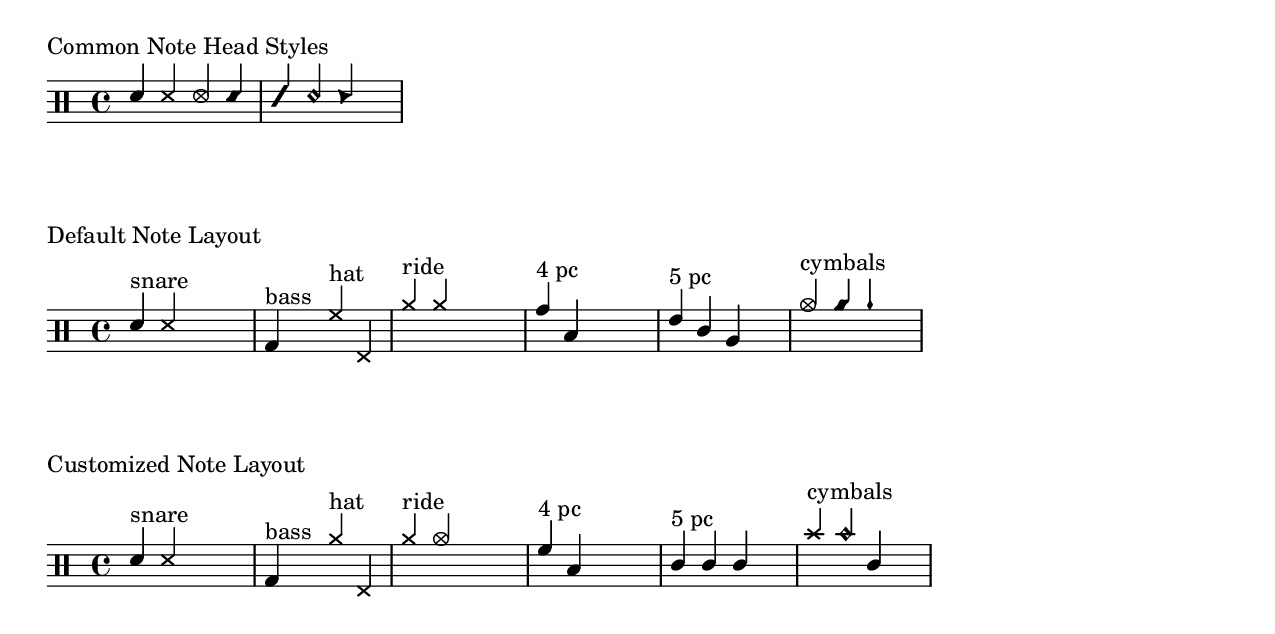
\version "2.18.2"

% ===========================================================================%
%                       Customized Drum Notations                            %
%                                                                            %
%  Taken from The Lilypond Cookbook blog:                                    %
%  http://lilypond-cookbook.tumblr.com/post/75485862838/drum-music-template  %
% ===========================================================================%
#(define mydrums '(
                    ( ridecymbal    cross    #f   5)
                    ( ridecymbala   xcircle  #f   5)
                    ( crashcymbal   cross    #f   6)
                    ( splashcymbal  harmonic #f   6)
                    ( pedalhihat    cross    #f  -5)
                    ( hihat         cross    #f   5)
                    ( snare         default  #f   1)
                    ( sidestick     cross    #f   1)
                    ( lowmidtom     default  #f   0)
                    ( lowtom        default  #f  -1)
                    ( hightom       default  #f   3)
                    ( bassdrum      default  #f  -3)))

%=============================%
%   Common Note Head Styles   %
%=============================%
common-note-heads = \drummode {
  \stemUp

  {
    sn4
    \override NoteHead #'style = #'cross sn4
    \override NoteHead #'style = #'xcircle sn4
    \override NoteHead #'style = #'diamond sn4
    \override NoteHead #'style = #'slash sn4
    \override NoteHead #'style = #'harmonic sn4
    \override NoteHead #'style = #'triangle sn4
    s
  }
}

%=========================%
%   Default Note Layout   %
%=========================%
default-note-layout = \drummode {
  \stemUp

  {
    sn4^"snare" ss s2
    bd4^"bass" s hh^"hat" hhp
    cymr4^"ride" cymra s2
    tomh4^"4 pc" toml s2
    tommh4^"5 pc" tomml tomfh s
    cymc4^"cymbals" cyms chinesecymbal s
  }
}

%============================%
%   Customized Note Layout   %
%============================%
customized-note-layout = \drummode {
  \stemUp

  {
    sn4^"snare" ss s2
    bd4^"bass" s hh^"hat" hhp
    cymr4^"ride" cymra s2
    tomh4^"4 pc" toml s2
    tommh4^"5 pc" tomml tomfh s
    cymc4^"cymbals" cyms chinesecymbal s
  }
}

\score {
  \header { piece = "Common Note Head Styles" }

  \new DrumStaff \common-note-heads
}

\score {
  \header { piece = "Default Note Layout" }

  \new DrumStaff \default-note-layout
}

\score {
  \header { piece = "Customized Note Layout" }

  \new DrumStaff {
    \set DrumStaff.drumStyleTable = #(alist->hash-table mydrums)
    \customized-note-layout
  }
}


%=========================%
%   Page Customizations   %
%=========================%
\paper{
  #(set-paper-size "letter")
  indent=#0
  line-width=#200
  oddFooterMarkup=##f
}
